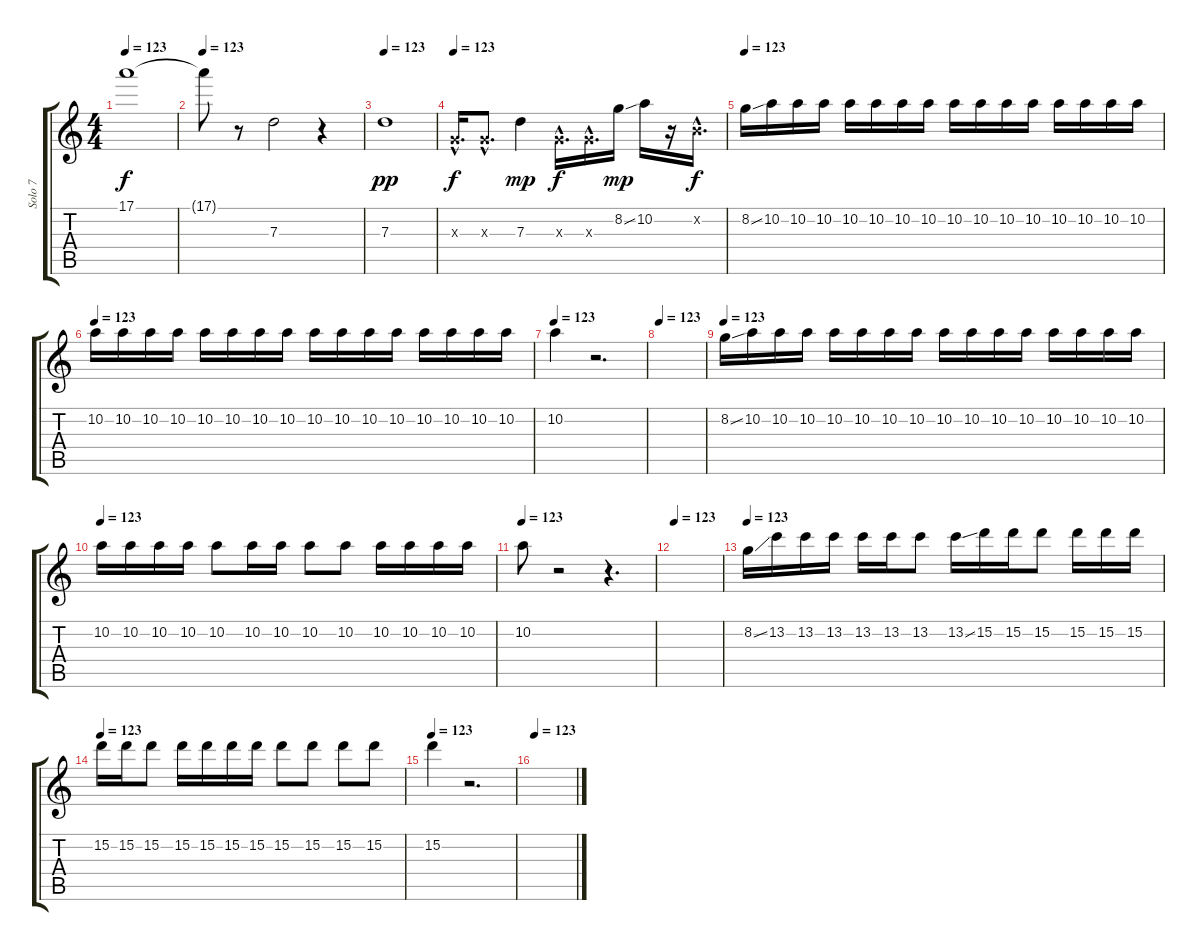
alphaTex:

\track ("Solo 7" "Solo 7") {instrument distortionguitar}
\staff {score tabs}
\tuning (E4 B3 G3 D3 A2 E2) {hide}
\ts (4 4)
\tempo 123
\clef g2
\ks c
17.1{t}.1{dy f} |
\tempo 123
17.1{t}.8 r.8 7.3.2 r.4 |
\tempo 123
7.3.1{dy pp} |
\tempo 123
0.3{hac x}.16{d dy f} 0.3{hac x}.8{d} 7.3.4{dy mp} 0.3{hac x}.16{d dy f} 0.3{hac x}.16{d} 8.2{ss}.16{dy mp} 10.2.16 r.16 0.2{hac x}.16{d dy f} |
\tempo 123
8.2{ss}.16 10.2.16 10.2.16 10.2.16 10.2.16 10.2.16 10.2.16 10.2.16 10.2.16 10.2.16 10.2.16 10.2.16 10.2.16 10.2.16 10.2.16 10.2.16 |
\tempo 123
10.2.16 10.2.16 10.2.16 10.2.16 10.2.16 10.2.16 10.2.16 10.2.16 10.2.16 10.2.16 10.2.16 10.2.16 10.2.16 10.2.16 10.2.16 10.2.16 |
\tempo 123
10.2.4 r.2{d} |
\tempo 123
|
\tempo 123
8.2{ss}.16 10.2.16 10.2.16 10.2.16 10.2.16 10.2.16 10.2.16 10.2.16 10.2.16 10.2.16 10.2.16 10.2.16 10.2.16 10.2.16 10.2.16 10.2.16 |
\tempo 123
10.2.16 10.2.16 10.2.16 10.2.16 10.2.8 10.2.16 10.2.16 10.2.8 10.2.8 10.2.16 10.2.16 10.2.16 10.2.16 |
\tempo 123
10.2.8 r.2 r.4{d} |
\tempo 123
|
\tempo 123
8.2{ss}.16 13.2.16 13.2.16 13.2.16 13.2.16 13.2.16 13.2.8 13.2{ss}.16 15.2.16 15.2.16 15.2.8 15.2.16 15.2.16 15.2.16 |
\tempo 123
15.2.16 15.2.16 15.2.8 15.2.16 15.2.16 15.2.16 15.2.16 15.2.8 15.2.8 15.2.8 15.2.8 |
\tempo 123
15.2.4 r.2{d} |
\tempo 123
